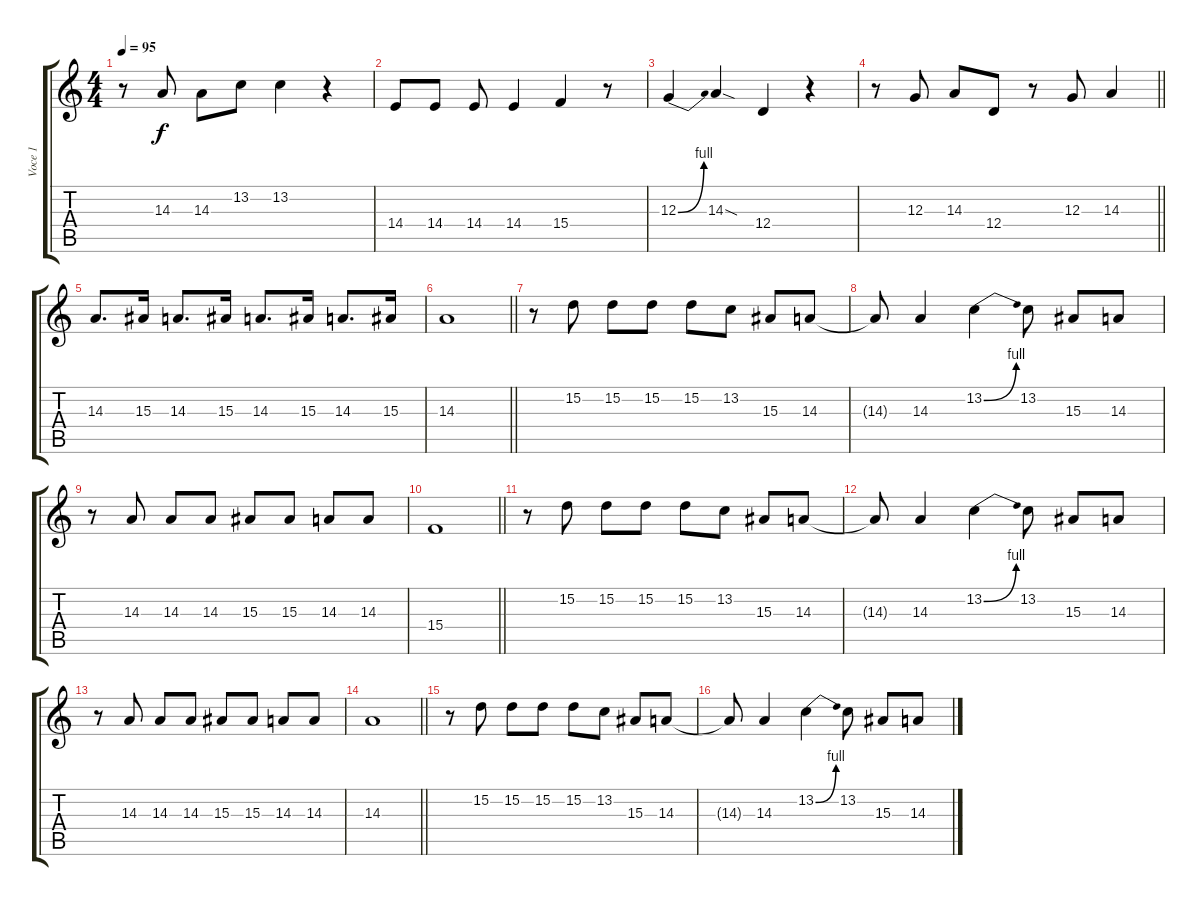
\track ("Voce 1" "Voce 1") {instrument lead1square}
\staff {score tabs}
\tuning (E4 B3 G3 D3 A2 E2) {hide}
\ts (4 4)
\tempo 95
\clef g2
\ks c
r.8{dy f} 14.3.8 14.3.8 13.2.8 13.2.4 r.4 |
14.4.8 14.4.8 14.4.8 14.4.4 15.4.4 r.8 |
12.3{be (bend 0 0 60 4)}.4 14.3{sod}.4 12.4.4 r.4 |
\barLineRight lightlight
r.8 12.3.8 14.3.8 12.4.8 r.8 12.3.8 14.3.4 |
14.3.8{d} 15.3.16 14.3.8{d} 15.3.16 14.3.8{d} 15.3.16 14.3.8{d} 15.3.16 |
\barLineRight lightlight
14.3.1 |
r.8 15.2.8 15.2.8 15.2.8 15.2.8 13.2.8 15.3.8 14.3.8 |
14.3{t}.8 14.3.4 13.2{be (bend 0 0 60 4)}.4 13.2.8 15.3.8 14.3.8 |
r.8 14.3.8 14.3.8 14.3.8 15.3.8 15.3.8 14.3.8 14.3.8 |
\barLineRight lightlight
15.4.1 |
r.8 15.2.8 15.2.8 15.2.8 15.2.8 13.2.8 15.3.8 14.3.8 |
14.3{t}.8 14.3.4 13.2{be (bend 0 0 60 4)}.4 13.2.8 15.3.8 14.3.8 |
r.8 14.3.8 14.3.8 14.3.8 15.3.8 15.3.8 14.3.8 14.3.8 |
\barLineRight lightlight
14.3.1 |
r.8 15.2.8 15.2.8 15.2.8 15.2.8 13.2.8 15.3.8 14.3.8 |
14.3{t}.8 14.3.4 13.2{be (bend 0 0 60 4)}.4 13.2.8 15.3.8 14.3.8
